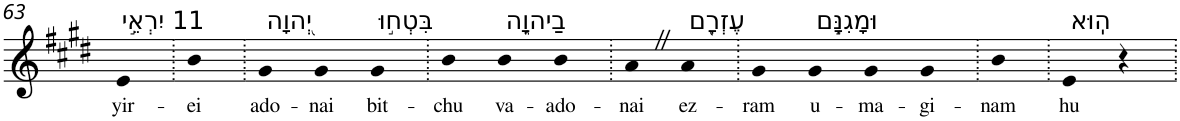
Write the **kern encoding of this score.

**kern	**text
*part1	*part1
*staff1	*staff1
*I"Piano	*
*I'Pno	*
!!LO:PB:g=z
*clefG2	*
*k[f#c#g#d#]	*
*E:	*
=63	=63
!LO:TX:a:t=11 יִרְאֵ֣י	!
!	!LO:LY:b
4e	yir-
=64.	=64.
!	!LO:LY:b
4b	-ei
=65.	=65.
!LO:TX:a:t=יְ֭הוָה	!
!	!LO:LY:b
4g#	ado-
!	!LO:LY:b
4g#	-nai
!LO:TX:a:t=בִּטְח֣וּ	!
!	!LO:LY:b
4g#	bit-
=66.	=66.
!	!LO:LY:b
4b	-chu
!LO:TX:a:t=בַיהוָ֑ה	!
!	!LO:LY:b
4b	va-
!	!LO:LY:b
4b	-ado-
=67.	=67.
!	!LO:LY:b
4aZ	-nai
!LO:TX:a:t=עֶזְרָ֖ם	!
!	!LO:LY:b
4a	ez-
=68.	=68.
!	!LO:LY:b
4g#	-ram
!LO:TX:a:t=וּמָגִנָּ֣ם	!
!	!LO:LY:b
4g#	u-
!	!LO:LY:b
4g#	-ma-
!	!LO:LY:b
4g#	-gi-
=69.	=69.
!	!LO:LY:b
4b	-nam
=70.	=70.
!LO:TX:a:t=הֽוּא	!
!	!LO:LY:b
4e	hu
4r	.
=.	=.
*-	*-
